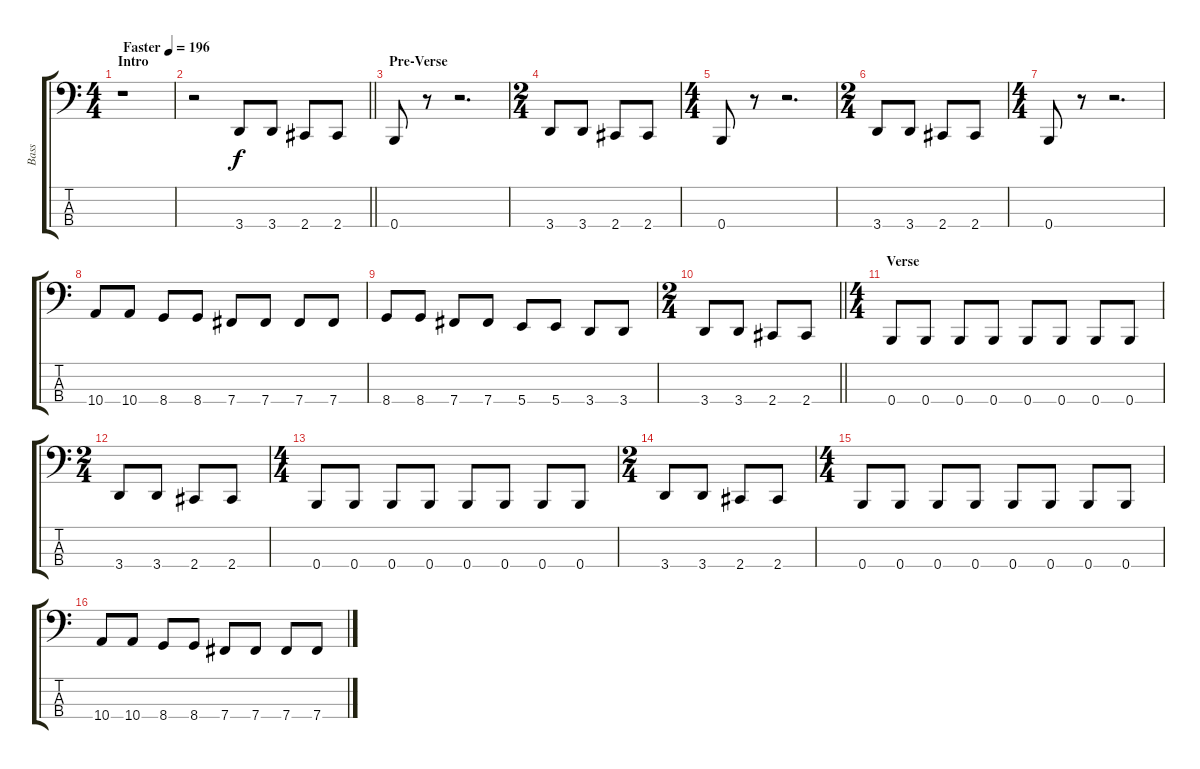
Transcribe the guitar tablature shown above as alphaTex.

\track ("Bass" "Bass") {instrument electricbasspick}
\staff {score tabs}
\tuning (E2 B1 Gb1 B0) {hide}
\ts (4 4)
\section ("" "Intro")
\tempo (196 "Faster")
\clef f4
\ks c
r.1{dy f instrument electricbasspick} |
\barLineRight lightlight
r.2 3.4.8 3.4.8 2.4.8 2.4.8 |
\section ("" "Pre-Verse")
0.4.8 r.8 r.2{d} |
\ts (2 4)
3.4.8 3.4.8 2.4.8 2.4.8 |
\ts (4 4)
0.4.8 r.8 r.2{d} |
\ts (2 4)
3.4.8 3.4.8 2.4.8 2.4.8 |
\ts (4 4)
0.4.8 r.8 r.2{d} |
10.4.8 10.4.8 8.4.8 8.4.8 7.4.8 7.4.8 7.4.8 7.4.8 |
8.4.8 8.4.8 7.4.8 7.4.8 5.4.8 5.4.8 3.4.8 3.4.8 |
\ts (2 4)
\barLineRight lightlight
3.4.8 3.4.8 2.4.8 2.4.8 |
\ts (4 4)
\section ("" "Verse")
0.4.8 0.4.8 0.4.8 0.4.8 0.4.8 0.4.8 0.4.8 0.4.8 |
\ts (2 4)
3.4.8 3.4.8 2.4.8 2.4.8 |
\ts (4 4)
0.4.8 0.4.8 0.4.8 0.4.8 0.4.8 0.4.8 0.4.8 0.4.8 |
\ts (2 4)
3.4.8 3.4.8 2.4.8 2.4.8 |
\ts (4 4)
0.4.8 0.4.8 0.4.8 0.4.8 0.4.8 0.4.8 0.4.8 0.4.8 |
10.4.8 10.4.8 8.4.8 8.4.8 7.4.8 7.4.8 7.4.8 7.4.8
